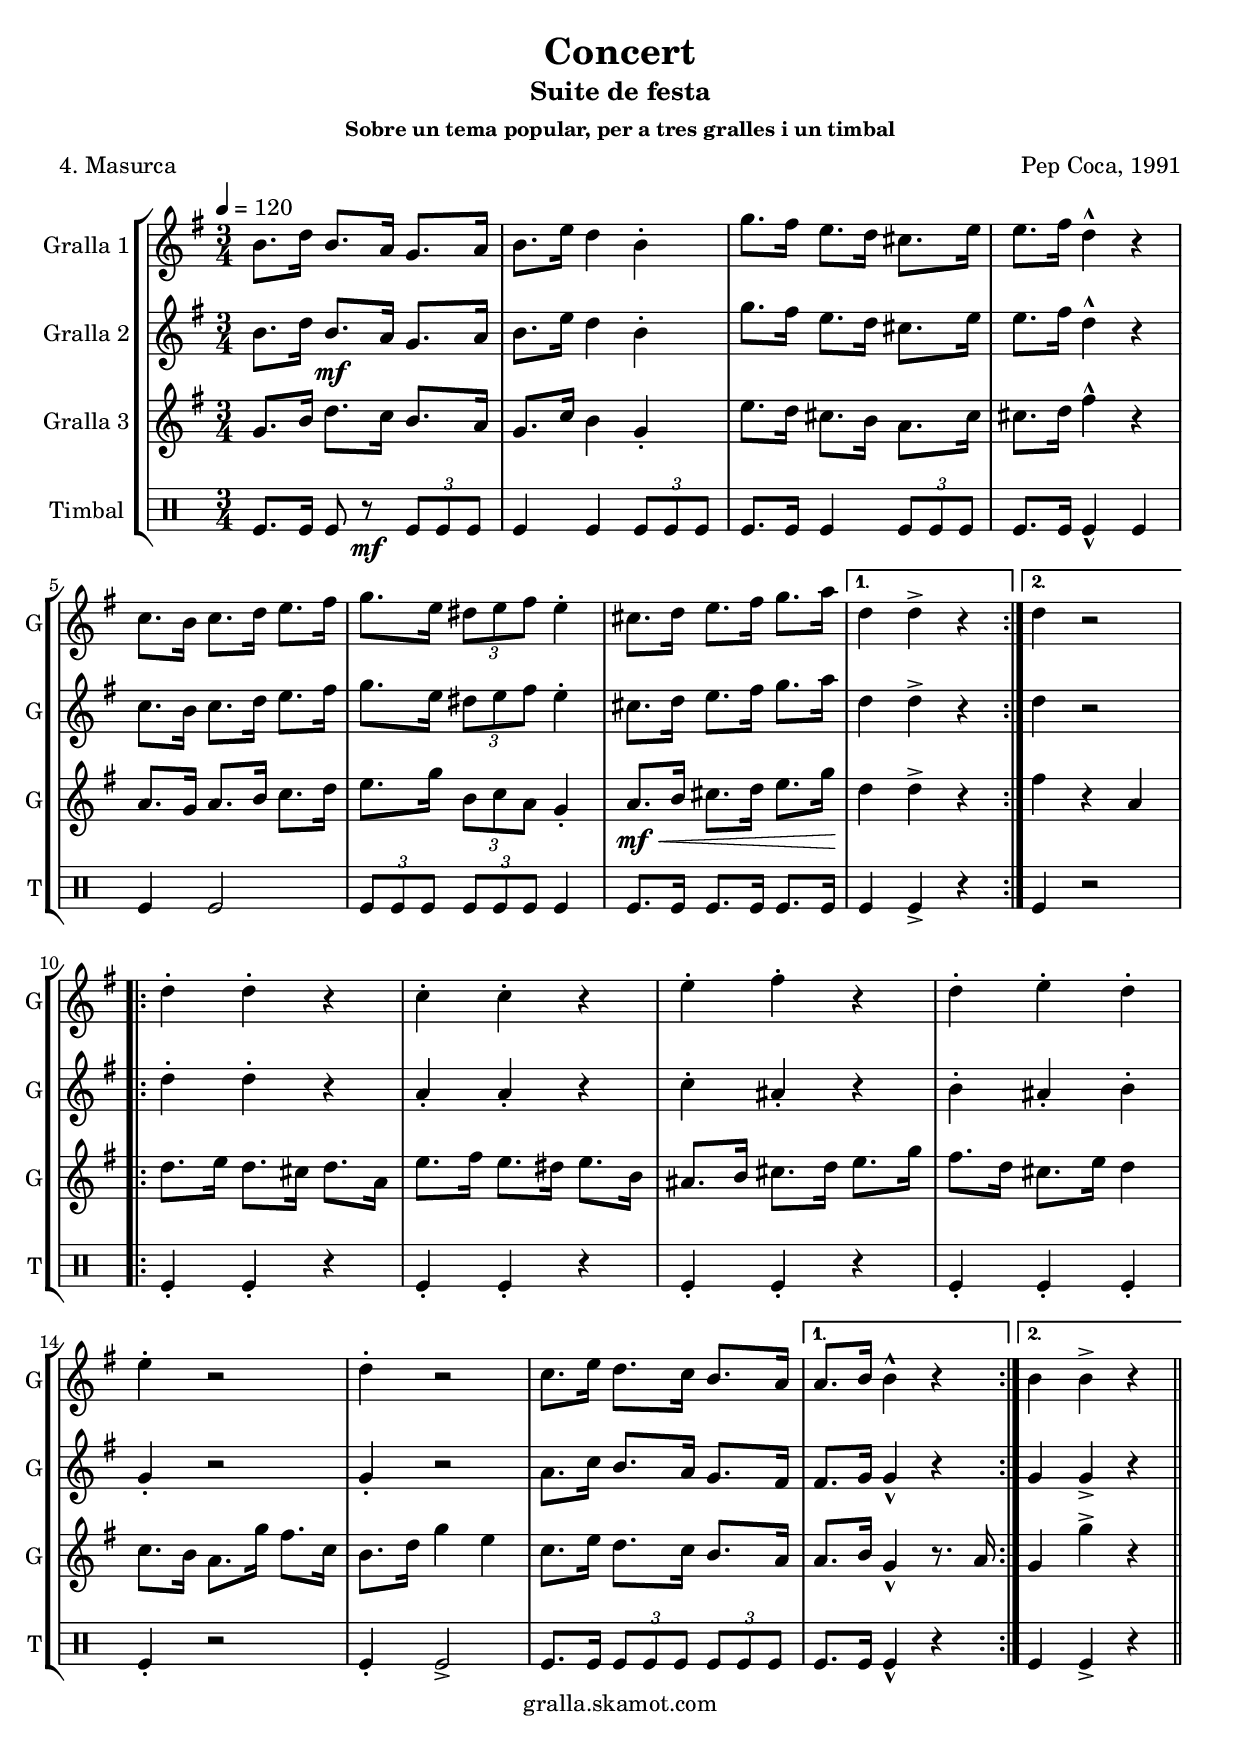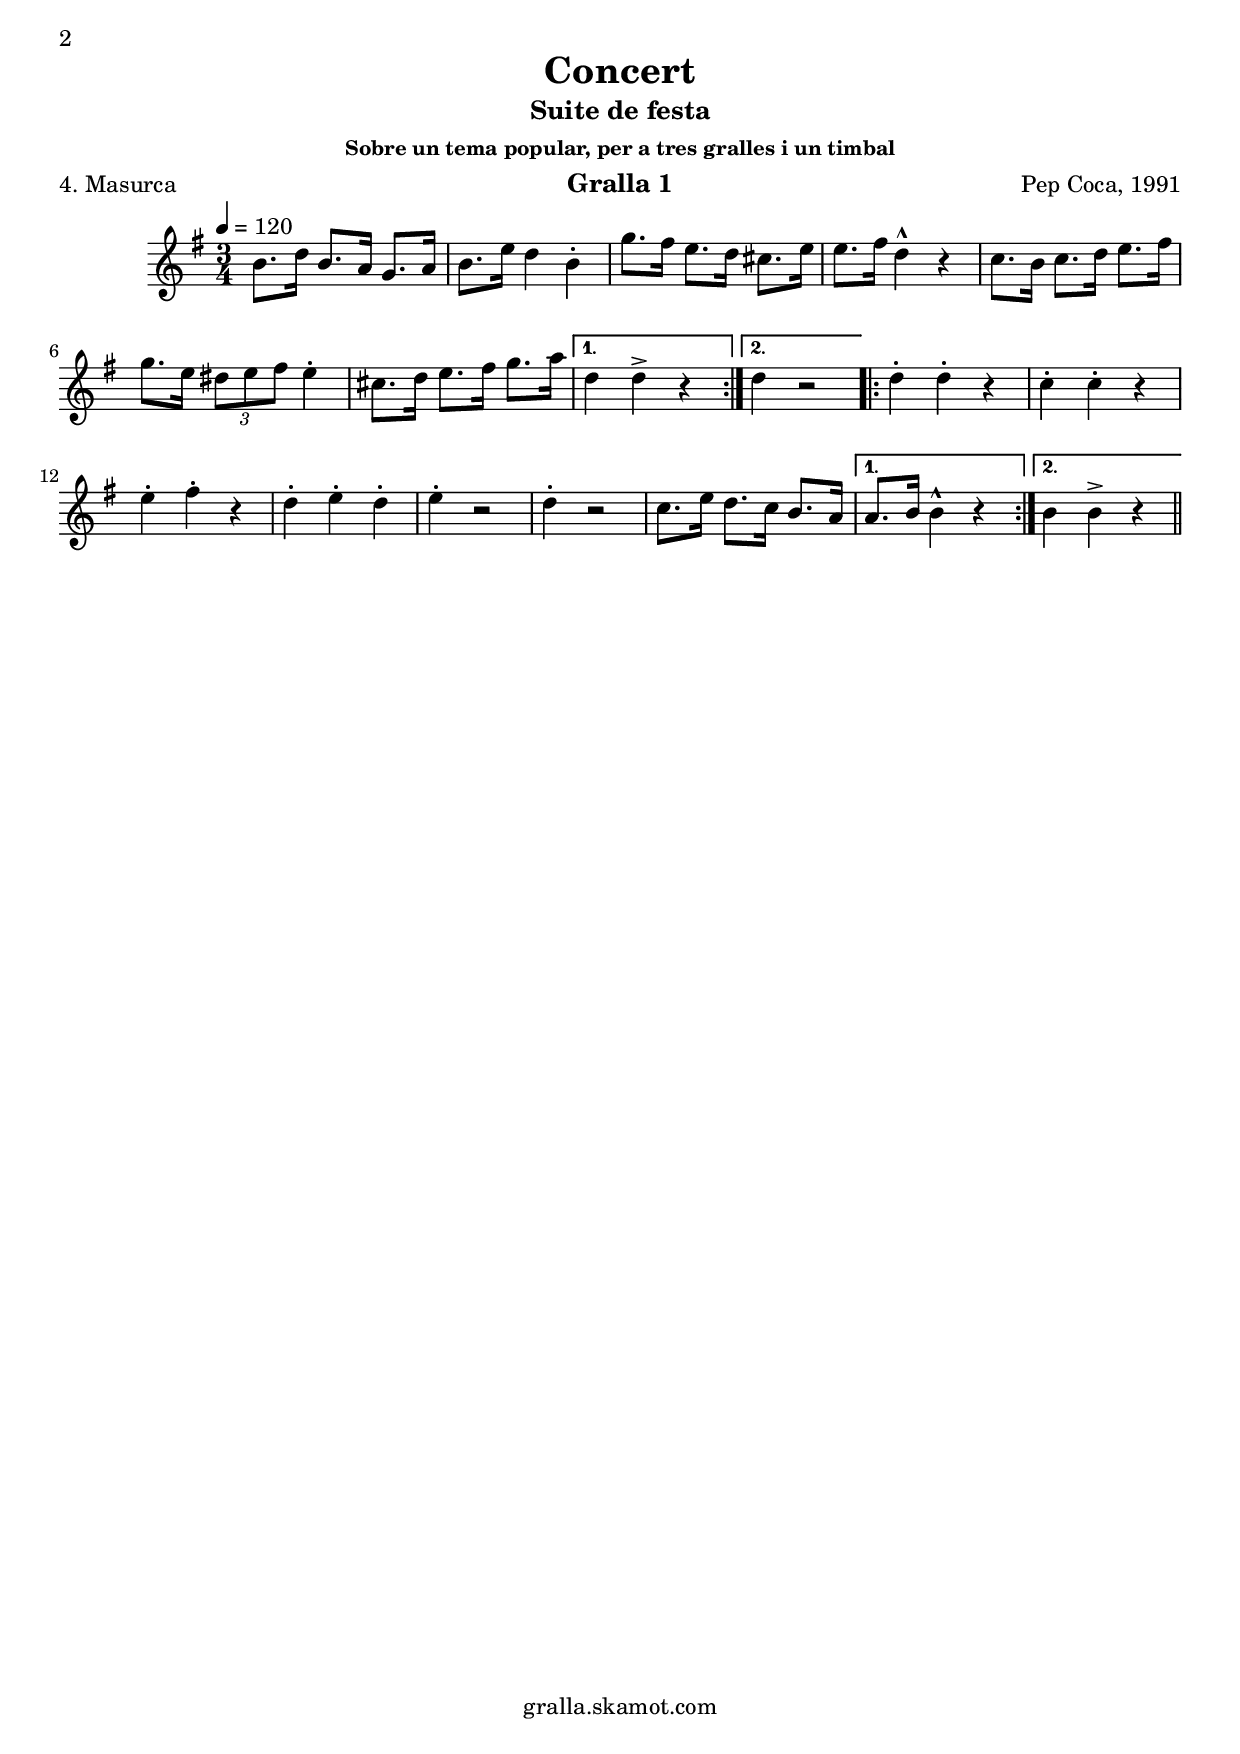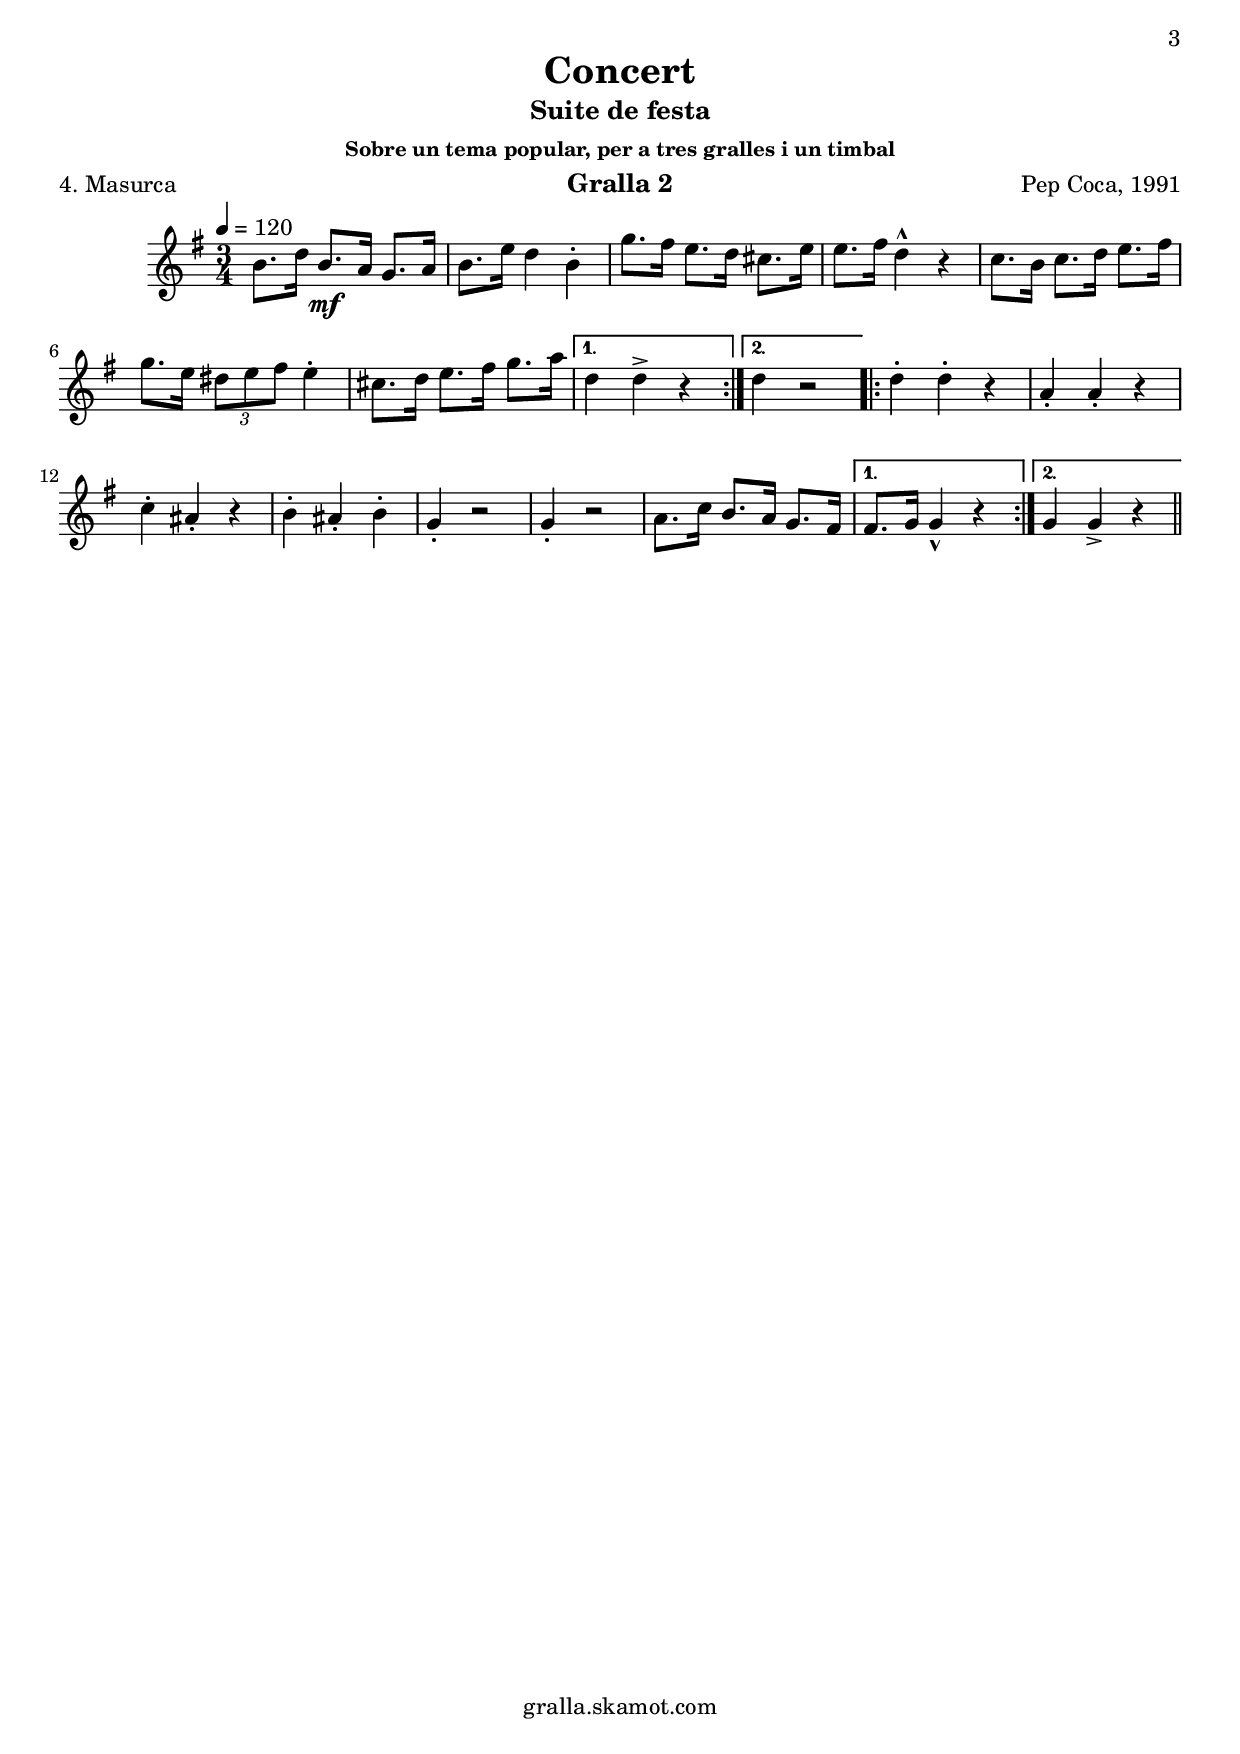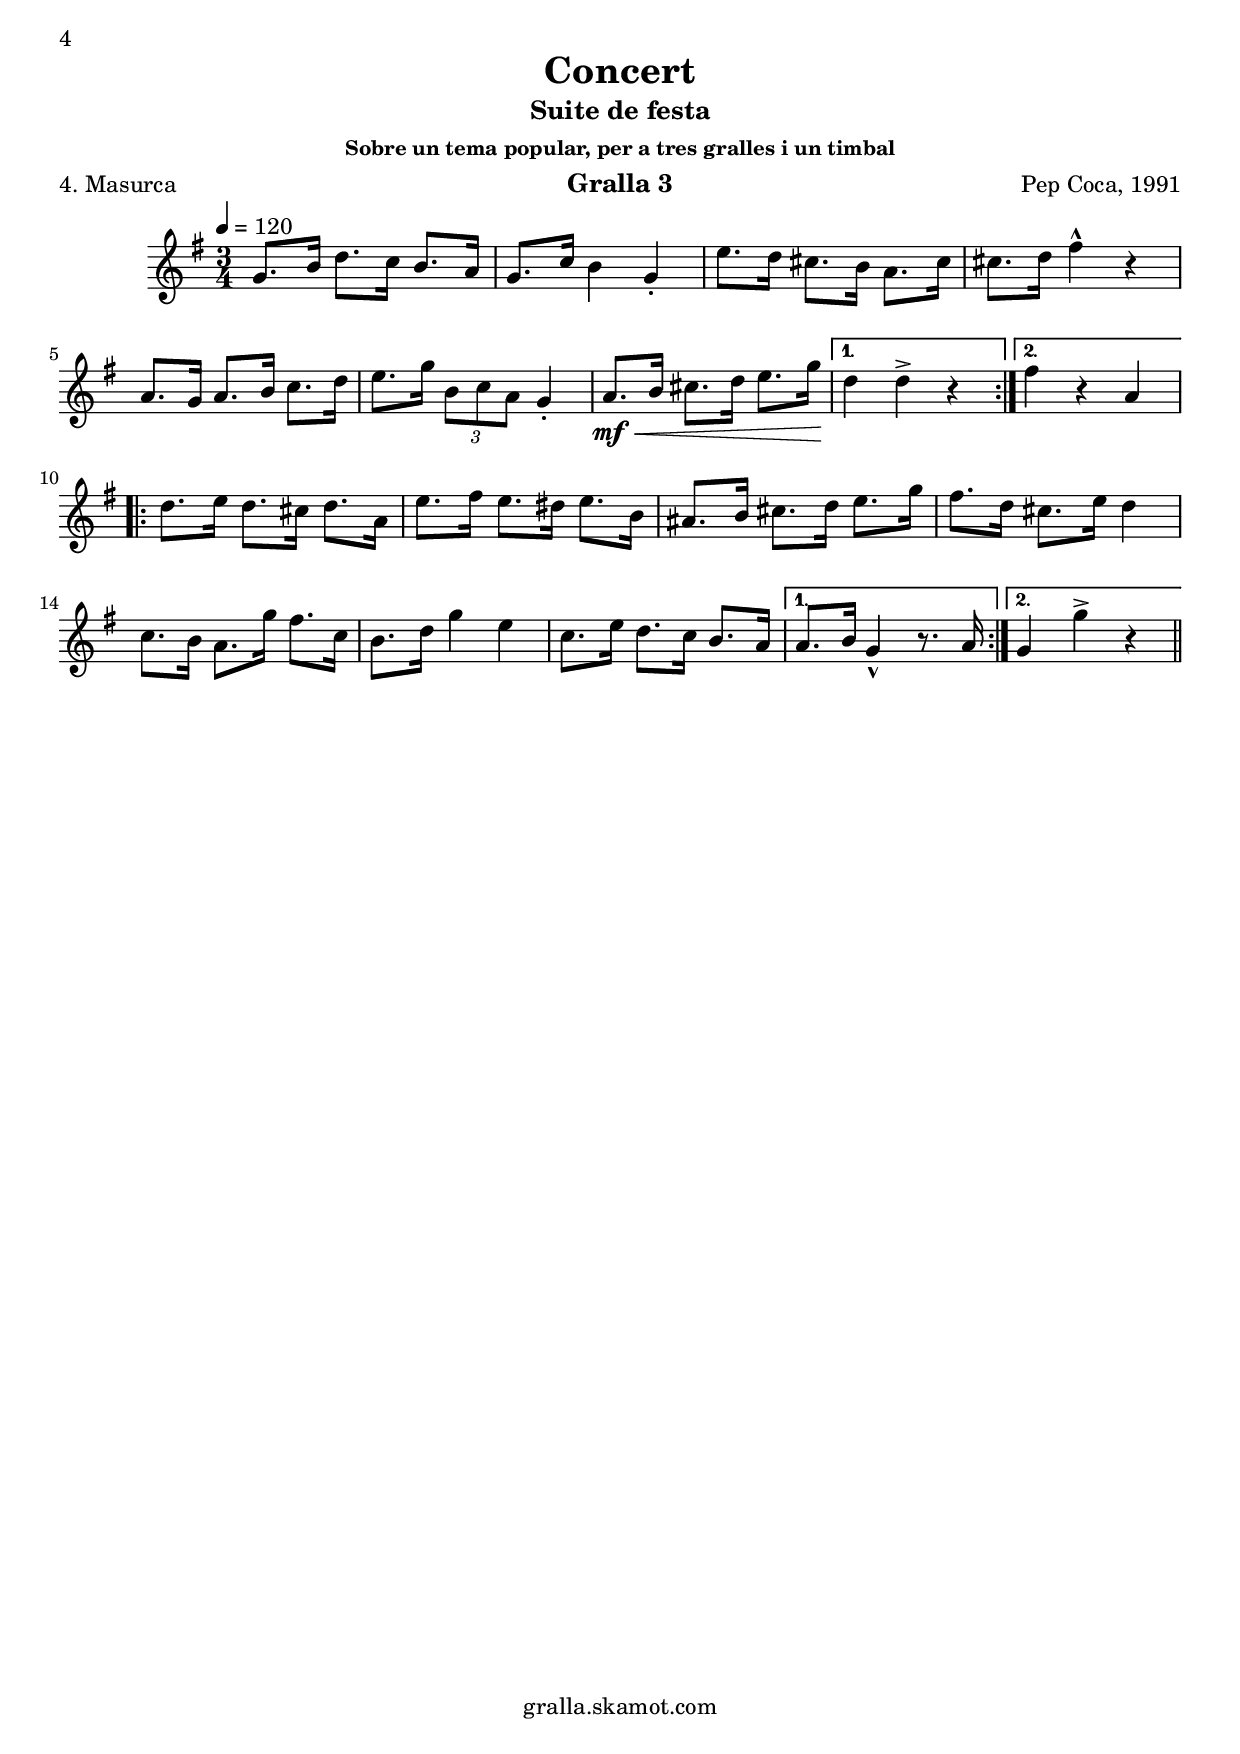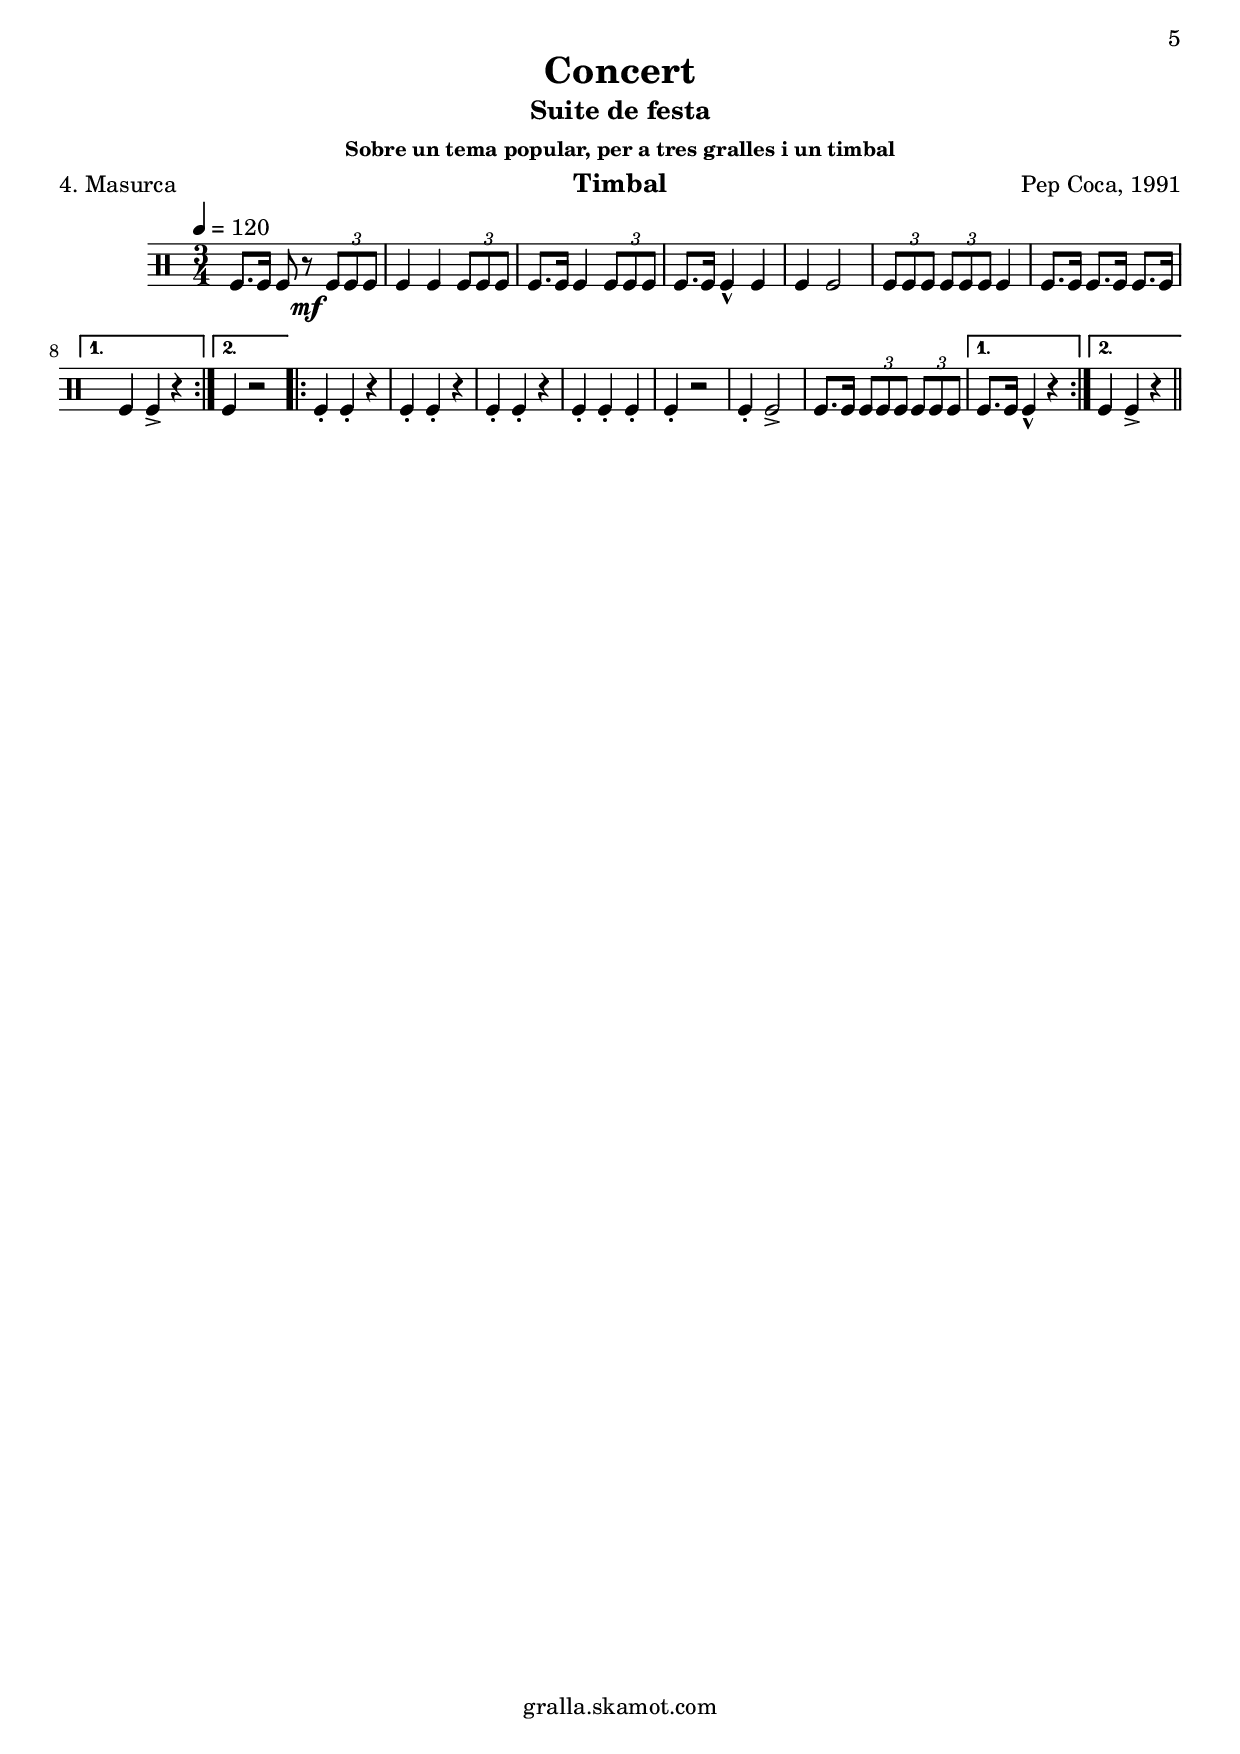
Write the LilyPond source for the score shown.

\version "2.16.2"

\header {
  dedication=""
  title="Concert"
  subtitle="Suite de festa"
  subsubtitle="Sobre un tema popular, per a tres gralles i un timbal"
  poet="4. Masurca"
  meter=""
  piece=""
  composer="Pep Coca, 1991"
  arranger=""
  opus=""
  instrument=""
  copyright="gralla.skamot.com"
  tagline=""
}

liniaroAa =
\relative b'
{
  \tempo 4=120
  \clef treble
  \key g \major
  \time 3/4
  \repeat volta 2 { b8. d16 b8. a16 g8. a16  |
  b8. e16 d4 b-.  |
  g'8. fis16 e8. d16 cis8. e16  |
  e8. fis16 d4-^ r  |
  %05
  c8. b16 c8. d16 e8. fis16  |
  g8. e16 \times 2/3 { dis8 e fis } e4-.  |
  cis8. d16 e8. fis16 g8. a16 \! }
  \alternative { { d,4 d-> r }
  { d4 r2 } }
  %10
  \repeat volta 2 { d4-. d-. r  |
  c4-. c-. r  |
  e4-. fis-. r  |
  d4-. e-. d-.  |
  e4-. r2  |
  %15
  d4-. r2  |
  c8. e16 d8. c16 b8. a16 }
  \alternative { { a8. b16 b4-^ r }
  { b4 b-> r } } \bar "||"
}

liniaroAb =
\relative b'
{
  \tempo 4=120
  \clef treble
  \key g \major
  \time 3/4
  \repeat volta 2 { b8. d16 b8. \mf a16 g8. a16  |
  b8. e16 d4 b-.  |
  g'8. fis16 e8. d16 cis8. e16  |
  e8. fis16 d4-^ r  |
  %05
  c8. b16 c8. d16 e8. fis16  |
  g8. e16 \times 2/3 { dis8 e fis } e4-.  |
  cis8. d16 e8. fis16 g8. a16 }
  \alternative { { d,4 d-> r4 } % kompletite
  { d4 r2 } }
  %10
  \repeat volta 2 { d4-. d-. r  |
  a4-. a-. r  |
  c4-. ais-. r  |
  b4-. ais-. b-.  |
  g4-. r2  |
  %15
  g4-. r2  |
  a8. c16 b8. a16 g8. fis16 }
  \alternative { { fis8. g16 g4-^ r }
  { g4 g-> r } } \bar "||"
}

liniaroAc =
\relative g'
{
  \tempo 4=120
  \clef treble
  \key g \major
  \time 3/4
  \repeat volta 2 { g8. b16 d8. c16 b8. a16  |
  g8. c16 b4 g-.  |
  e'8. d16 cis8. b16 a8. cis16  |
  cis8. d16 fis4-^ r  |
  %05
  a,8. g16 a8. b16 c8. d16  |
  e8. g16 \times 2/3 { b,8 c a } g4-.  |
  a8. \mf \< b16 cis8. d16 e8. g16 \! }
  \alternative { { d4 d-> r }
  { fis4 r a, } }
  %10
  \repeat volta 2 { d8. e16 d8. cis16 d8. a16  |
  e'8. fis16 e8. dis16 e8. b16  |
  ais8. b16 cis8. d16 e8. g16  |
  fis8. d16 cis8. e16 d4  |
  c8. b16 a8. g'16 fis8. c16  |
  %15
  b8. d16 g4 e  |
  c8. e16 d8. c16 b8. a16 }
  \alternative { { a8. b16 g4-^ r8. a16 }
  { g4 g'-> r } } \bar "||"
}

liniaroAd =
\drummode
{
  \tempo 4=120
  \time 3/4
  \repeat volta 2 { tomfl8. tomfl16 tomfl8 r \mf \times 2/3 { tomfl tomfl tomfl }  |
  tomfl4 tomfl \times 2/3 { tomfl8 tomfl tomfl }  |
  tomfl8. tomfl16 tomfl4 \times 2/3 { tomfl8 tomfl tomfl }  |
  tomfl8. tomfl16 tomfl4-^ tomfl  |
  %05
  tomfl4 tomfl2  |
  \times 2/3 { tomfl8 tomfl tomfl } \times 2/3 { tomfl tomfl tomfl } tomfl4  |
  tomfl8. tomfl16 tomfl8. tomfl16 tomfl8. tomfl16 }
  \alternative { { tomfl4 tomfl-> r }
  { tomfl4 r2 } }
  %10
  \repeat volta 2 { tomfl4-. tomfl-. r  |
  tomfl4-. tomfl-. r  |
  tomfl4-. tomfl-. r  |
  tomfl4-. tomfl-. tomfl-.  |
  tomfl4-. r2  |
  %15
  tomfl4-. tomfl2->  |
  tomfl8. tomfl16 \times 2/3 { tomfl8 tomfl tomfl } \times 2/3 { tomfl tomfl tomfl } }
  \alternative { { tomfl8. tomfl16 tomfl4-^ r }
  { tomfl4 tomfl-> r } } \bar "||"
}

\bookpart {
  \score {
    \new StaffGroup {
      \override Score.RehearsalMark #'self-alignment-X = #LEFT
      <<
        \new Staff \with {instrumentName = #"Gralla 1" shortInstrumentName = #"G"} \liniaroAa
        \new Staff \with {instrumentName = #"Gralla 2" shortInstrumentName = #"G"} \liniaroAb
        \new Staff \with {instrumentName = #"Gralla 3" shortInstrumentName = #"G"} \liniaroAc
        \new DrumStaff \with {instrumentName = #"Timbal" shortInstrumentName = #"T"} \liniaroAd
      >>
    }
    \layout {}
  }
  \score { \unfoldRepeats
    \new StaffGroup {
      \override Score.RehearsalMark #'self-alignment-X = #LEFT
      <<
        \new Staff \with {instrumentName = #"Gralla 1" shortInstrumentName = #"G"} \liniaroAa
        \new Staff \with {instrumentName = #"Gralla 2" shortInstrumentName = #"G"} \liniaroAb
        \new Staff \with {instrumentName = #"Gralla 3" shortInstrumentName = #"G"} \liniaroAc
        \new DrumStaff \with {instrumentName = #"Timbal" shortInstrumentName = #"T"} \liniaroAd
      >>
    }
    \midi {
      \set Staff.midiInstrument = "oboe"
      \set DrumStaff.midiInstrument = "drums"
    }
  }
}

\bookpart {
  \header {instrument="Gralla 1"}
  \score {
    \new StaffGroup {
      \override Score.RehearsalMark #'self-alignment-X = #LEFT
      <<
        \new Staff \liniaroAa
      >>
    }
    \layout {}
  }
  \score { \unfoldRepeats
    \new StaffGroup {
      \override Score.RehearsalMark #'self-alignment-X = #LEFT
      <<
        \new Staff \liniaroAa
      >>
    }
    \midi {
      \set Staff.midiInstrument = "oboe"
      \set DrumStaff.midiInstrument = "drums"
    }
  }
}

\bookpart {
  \header {instrument="Gralla 2"}
  \score {
    \new StaffGroup {
      \override Score.RehearsalMark #'self-alignment-X = #LEFT
      <<
        \new Staff \liniaroAb
      >>
    }
    \layout {}
  }
  \score { \unfoldRepeats
    \new StaffGroup {
      \override Score.RehearsalMark #'self-alignment-X = #LEFT
      <<
        \new Staff \liniaroAb
      >>
    }
    \midi {
      \set Staff.midiInstrument = "oboe"
      \set DrumStaff.midiInstrument = "drums"
    }
  }
}

\bookpart {
  \header {instrument="Gralla 3"}
  \score {
    \new StaffGroup {
      \override Score.RehearsalMark #'self-alignment-X = #LEFT
      <<
        \new Staff \liniaroAc
      >>
    }
    \layout {}
  }
  \score { \unfoldRepeats
    \new StaffGroup {
      \override Score.RehearsalMark #'self-alignment-X = #LEFT
      <<
        \new Staff \liniaroAc
      >>
    }
    \midi {
      \set Staff.midiInstrument = "oboe"
      \set DrumStaff.midiInstrument = "drums"
    }
  }
}

\bookpart {
  \header {instrument="Timbal"}
  \score {
    \new StaffGroup {
      \override Score.RehearsalMark #'self-alignment-X = #LEFT
      <<
        \new DrumStaff \liniaroAd
      >>
    }
    \layout {}
  }
  \score { \unfoldRepeats
    \new StaffGroup {
      \override Score.RehearsalMark #'self-alignment-X = #LEFT
      <<
        \new DrumStaff \liniaroAd
      >>
    }
    \midi {
      \set Staff.midiInstrument = "oboe"
      \set DrumStaff.midiInstrument = "drums"
    }
  }
}

